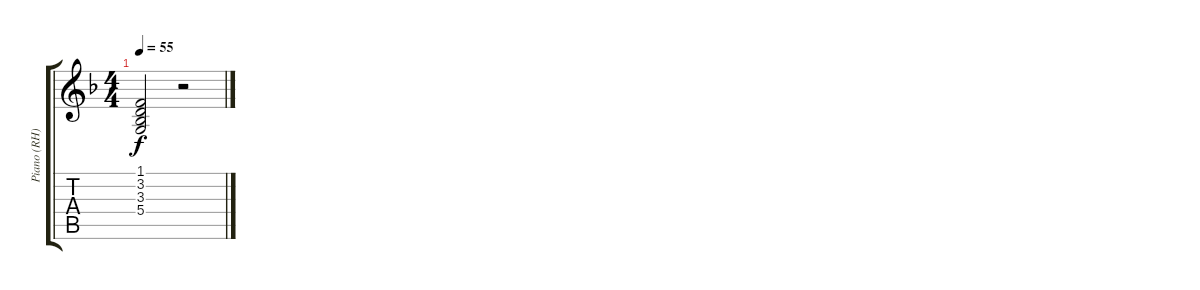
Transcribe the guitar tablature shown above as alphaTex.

\track ("Piano (RH)" "Piano (RH)") {instrument brightacousticpiano}
\staff {score tabs}
\tuning (E4 B3 G3 D3 A2 E2) {hide}
\ts (4 4)
\tempo 55
\clef g2
\ks f
(1.1{t} 3.2{t} 3.3{t} 5.4{t}).2{dy f} r.2
